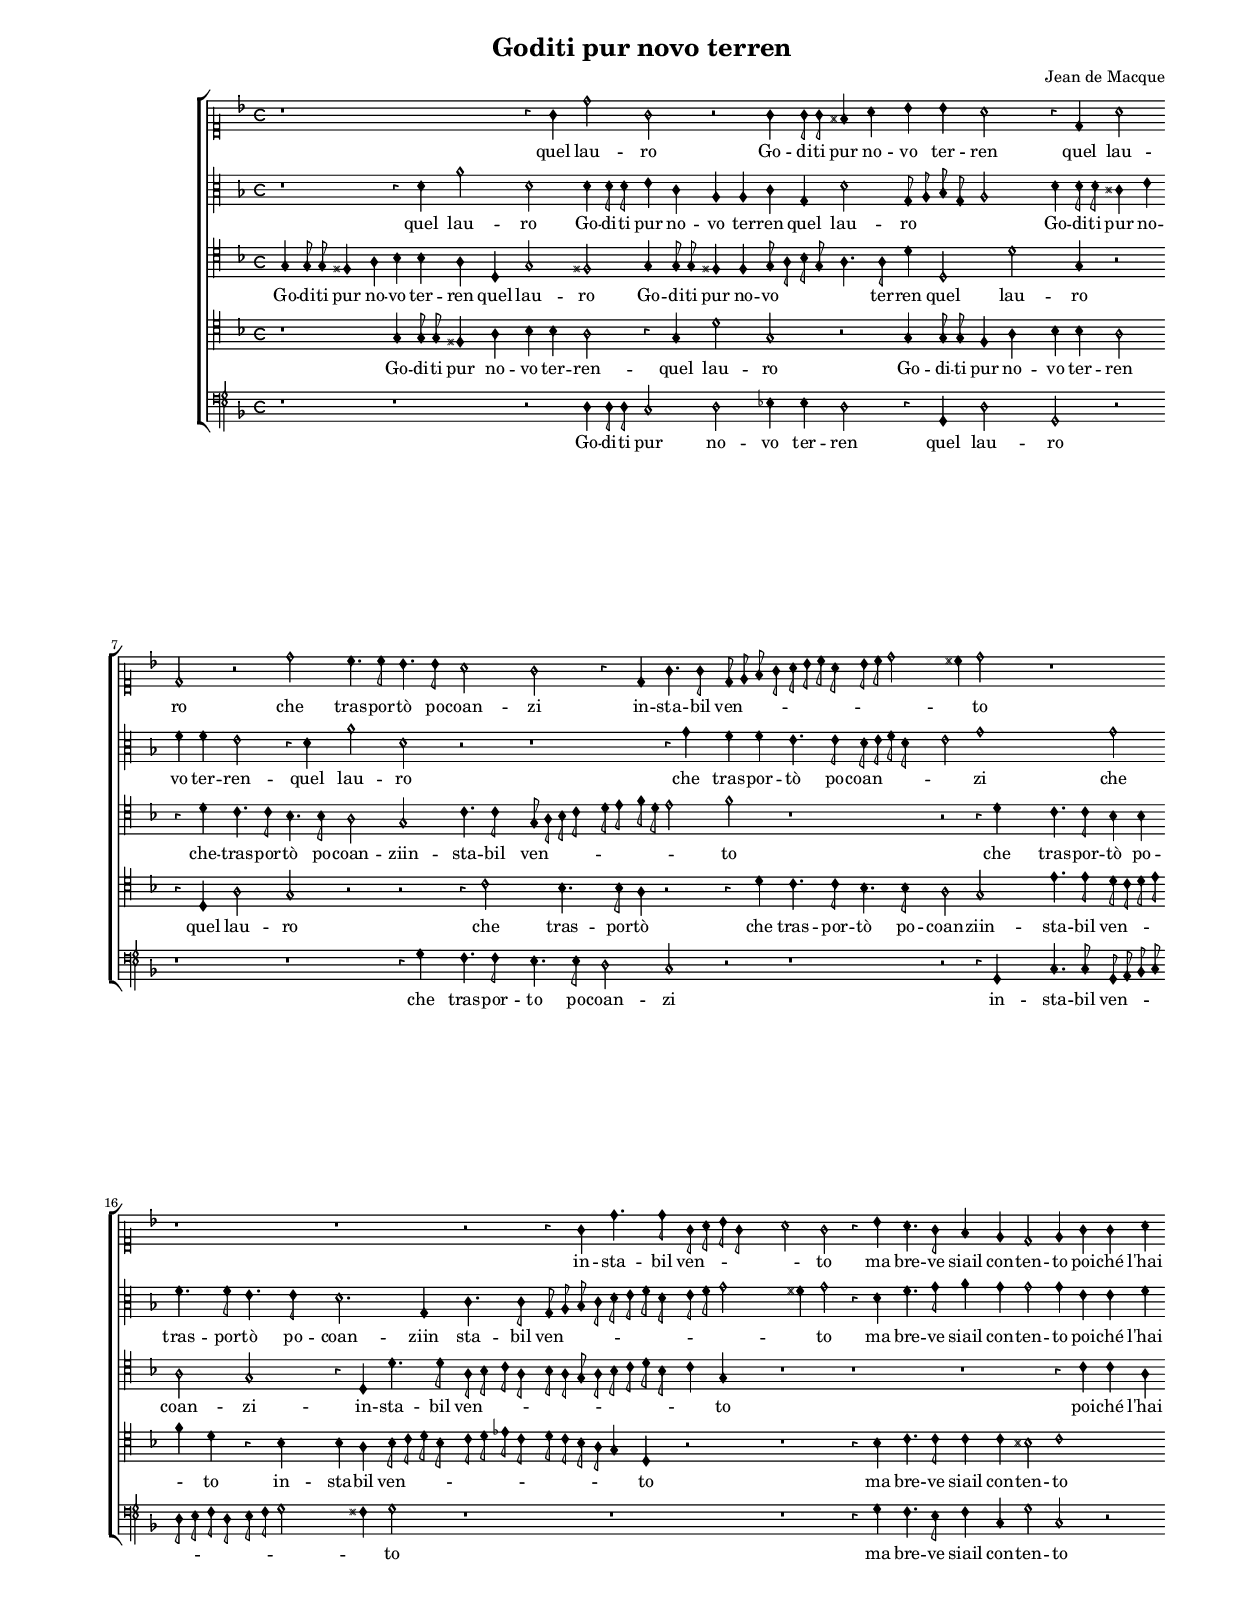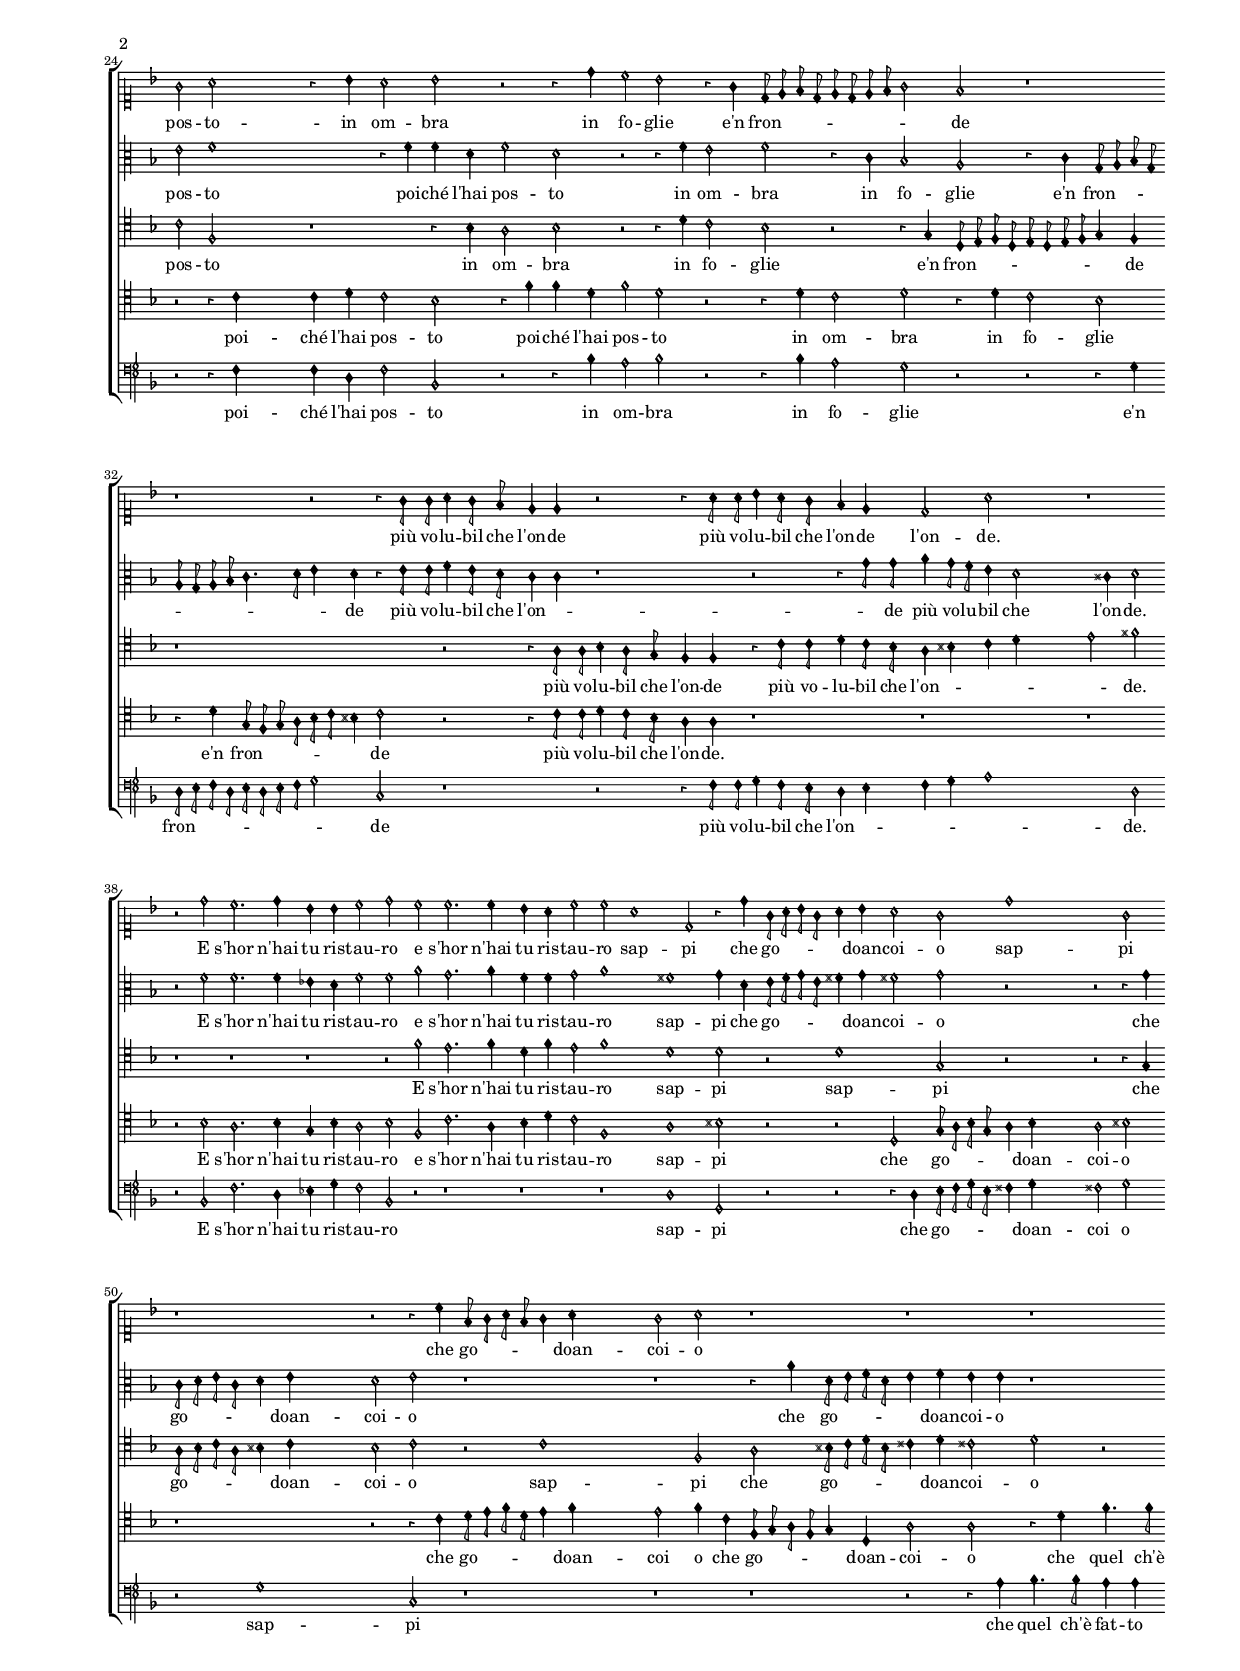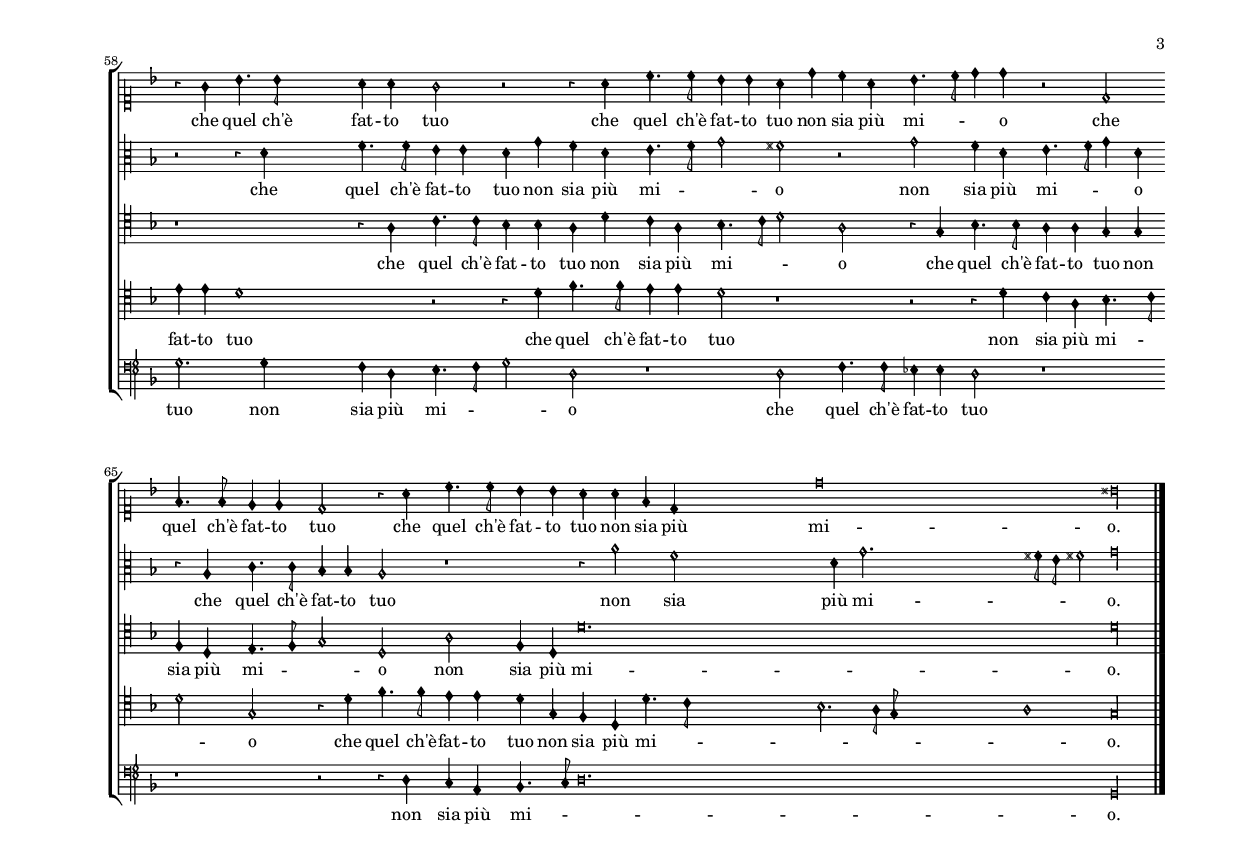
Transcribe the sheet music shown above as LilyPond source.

\version "2.12.0"







#(set-default-paper-size "a4")



\paper {


 top-system-spacing #'basic-distance = #10
  system-system-spacing #'basic-distance = #25
  last-bottom-spacing #'basic-distance = #10


  line-width    = 177.185\mm

  left-margin   = 20.0688\mm

  top-margin    = 12.7464\mm

  bottom-margin = 12.7464\mm

  %%indent = 0 \mm
 
  %%set to ##t if your score is less than one page:
 
  ragged-last-bottom = ##t
 
  ragged-bottom = ##f
 
  %% system-separator-markup = \slashSeparator 
  
}




\header {

    title = "Goditi pur novo terren"

    composer = "Jean de Macque"
    
}






AvoiceAA = \relative c'{

 \set Score.defaultBarType = "empty"
   \override Staff.TimeSignature #'style = #'neomensural
\override Staff.Accidental #'glyph-name-alist = #alteration-mensural-glyph-name-alist
\override Stem #'flag-style = #'mensural
\override Stem #'thickness = #1.0
   \override Voice.NoteHead #'style = #'petrucci
\override Voice.Rest #'style = #'neomensural
\override Score.SpacingSpanner #'spacing-increment = #1.0 % tight spacing     
%% esto se usa para omitir el corchete   override Score.SystemStartBracket #'transparent = ##t
       \clef "petrucci-c1"
   
    \key f \major 
   
 
    \key f \major 
    
 
    \time 4/4
 \autoBeamOff

 
    r1 *2  | % 

    r4 g' d'2      | % 3

    g, r      | % 4
 
   g4 g8 g fis4 a            | % 5
 
\set Score.currentBarNumber = #6
\cadenzaOn
   bes bes a2 s4 
\cadenzaOff
         | % 6
 
   r4 d, a'2      | % 7
 
   d, r      | % 8

    d' c4. c8      | % 9

\cadenzaOn
    bes4. bes8 a2  s4  
 \cadenzaOff
           | % 10
 
\set Score.currentBarNumber = #11
   g2 r4 d      | % 11
 
   g4. g8 d e f g      | % 12
 
\cadenzaOn
   a bes c a bes c d2  
 \cadenzaOff
       | % 13

\cadenzaOn
    s4 cis d2  s2 
   \cadenzaOff
      | % 14
 
   r1        | % 

\set Score.currentBarNumber = #16
\cadenzaOn
  r1 s4 
  \cadenzaOff
     | % 16
  r1 | % 17
    r2 r4 g,      | % 18
 
\cadenzaOn
   d'4. d8 g, a bes g s4 
   \cadenzaOff
         | % 19
 
\set Score.currentBarNumber = #20
   a2 g     | % 20
 
   r4 bes a4. g8      | % 21
 
   f4 e d2      | % 22

    e4 g g a      | % 23
 
\cadenzaOn
   g2 a s2 
     \cadenzaOff
       | % 24
 
   r4 bes a2            | % 25
 
 \set Score.currentBarNumber = #26
  bes r      | % 26
 
   r4 d c2      | % 27
  
  bes r4 g      | % 28
 
   d8 e f d e d e f      | % 29
  
  g2 f            | % 30
 
\set Score.currentBarNumber = #31
   r1  | % 
  
   r1 | % 32
  r2 r4 g8 g      | % 33
 
   a4 g8 f e4 e      | % 34
 
   r2 r4 a8 a            | % 35
 
\set Score.currentBarNumber = #36
   bes4 a8 g f4 e      | % 36
 
\cadenzaOn
   d2 a' s2 
      \cadenzaOff
       | % 37

    r1  | % 

   r2 d      | % 39
 
   c2. d4            | % 40
  
\set Score.currentBarNumber = #41
  bes bes c2      | % 41
 
   d c      | % 42
 
   c2. c4      | % 43
 
   bes a c2      | % 44
 
\cadenzaOn
   c a1   
    \cadenzaOff
         | % 45
  
  s2 d,            | % 46
 
\set Score.currentBarNumber = #47
   r4 d' g,8 a bes g      | % 47
  
  a4 bes a2      | % 48

\cadenzaOn
    g d'1 
  \cadenzaOff
      | % 49
  
  s2 g,          | % 50
 
\cadenzaOn
   r1 s2 
  \cadenzaOff
          | % 
 
\set Score.currentBarNumber = #52
   r2 r4 c      | % 52
 
\cadenzaOn
   f,8 g a f g4 a  s2 
   \cadenzaOff
      | % 53
 
   g2 a      | % 54

    r1       | %
     r1        | % 56
\set Score.currentBarNumber = #57
   r1 | % 57
\cadenzaOn
   r4 g bes4. bes8   s2 
   \cadenzaOff
      | % 58

    a4 a g2      | % 59
  
  r r4 a      | % 60
  
  c4. c8 bes4 bes            | % 61
 
\set Score.currentBarNumber = #62
   a d c a      | % 62
 
   bes4. c8 d4 d      | % 63
 
   r2 d,      | % 64
 
   f4. f8 e4 e      | % 65
  
  d2 r4 a'            | % 66

\set Score.currentBarNumber = #67
    c4. c8 bes4 bes      | % 67
 
 \cadenzaOn
   a a f d  s1 s1 
  \cadenzaOff
      | % 68
  
  \cadenzaOn
  d'\breve    
 \cadenzaOff
      | % 69
  
  s1     | % 70

    bis\longa  \bar "|." 

\override Staff.BarLine #'transparent = ##f
}% end of last bar in partorvoice






 

AvoiceBA = \relative c{

   \override Staff.TimeSignature #'style = #'neomensural
\override Staff.Accidental #'glyph-name-alist = #alteration-mensural-glyph-name-alist
\override Stem #'flag-style = #'mensural
\override Stem #'thickness = #1.0
   \override Voice.NoteHead #'style = #'petrucci
\override Voice.Rest #'style = #'neomensural  
\override Score.SpacingSpanner #'spacing-increment = #1.0 % tight spacing     
  \clef "petrucci-c3"
    \key f \major 
   
 
    \key f \major 
   
 
    \time 4/4
\autoBeamOff

 
    r1  | % 
 
   r4 d' a'2      | % 2
  
  d, d4 d8 d      | % 3
 
   e4 c a a      | % 4
 
   c g d'2      | % 5
 
\cadenzaOn
   g,8 a bes g a2 s4 
\cadenzaOff
        | % 6
 
   d4 d8 d cis4 e      | % 7
 
   f f e2      | % 8
 
   r4 d a'2      | % 9
 
\cadenzaOn
   d, r  s4 
  \cadenzaOff
     | % 10
 
   r1  | % 
 
   r4 g f f      | % 12

\cadenzaOn
    e4. e8 d e f d s4 
   \cadenzaOff
       | % 13
 
\cadenzaOn
   e2 g1 
    \cadenzaOff
     | % 14
 
   s2 g      | % 15
 
\cadenzaOn
   f4. f8 e4. e8  s4 
     \cadenzaOff
      | % 16
 
   d2. g,4      | % 17
 
   c4. c8 g a bes c      | % 18
 
\cadenzaOn
   d e f d e f g2 
      \cadenzaOff
        | % 19
 
   s4 fis g2      | % 20
 
   r4 d f4. g8      | % 21

    a4 g g2      | % 22
  
  g4 e e f      | % 23

\cadenzaOn
    e2 f1 
     \cadenzaOff
        | % 24

    s2 r4 f      | % 25
 
   f d f2      | % 26
 
   d r      | % 27
 
   r4 f e2      | % 28

    f r4 c      | % 29
  
  bes2 a      | % 30
  
  r4 c g8 a bes g      | % 31

    a g a bes c4. d8      | % 32
 
   e4 d r e8 e      | % 33
  
  f4 e8 d c4 c      | % 34
 
   r1  | %
 
    r2 r4 g'8 g      | % 36
 
\cadenzaOn
   a4 g8 f e4 d2 s4 
    \cadenzaOff
         | % 37
 
   s4 cis d2      | % 38
 
   r f      | % 39
 
   f2. f4      | % 40
 
   ees d f2      | % 41
 
   f a      | % 42
 
   g2. a4      | % 43
 
   f f g2      | % 44
 
 \cadenzaOn
  a1    s2 
  \cadenzaOff
      | % 45
 
   fis1      | % 46
  
  g4 d e8 f g e      | % 47

    fis4 g fis!2      | % 48

 \cadenzaOn
    g r   s2 
 \cadenzaOff
      | % 49
  
  r r4 g      | % 50
 
 \cadenzaOn
  c,8 d e c d4 e  s2 
   \cadenzaOff
      | % 51
 
   d2 e      | % 52
 
 \cadenzaOn
   r1 s2 
  \cadenzaOff
     | % 

   r1 | %54
   r4 a d,8 e f d      | % 55

    e4 f e e      | % 56
 
   r1  | % 

 \cadenzaOn
    r2 r4 d   s2 
  \cadenzaOff
     | % 58
 
   f4. f8 e4 e      | % 59
 
   d g f d      | % 60
 
   e4. f8 g2      | % 61
 
   fis r      | % 62

    g f4 d      | % 63
 
   e4. f8 g4 d      | % 64
 
   r a c4. c8      | % 65
 
   bes4 bes a2      | % 66
 
   r1  | % 

\cadenzaOn
    r4 a'2 f2  s2.  s1   
   \cadenzaOff
      | % 68
 
 \cadenzaOn
   s4 d g2. s2.  
    \cadenzaOff
    | % 69
 
   s4 fis8 e fis!2      | % 70
 
   g\longa \bar "|." 

\override Staff.BarLine #'transparent = ##f
}% end of last bar in partorvoice

 






AvoiceCA = \relative c{

   \override Staff.TimeSignature #'style = #'neomensural
\override Staff.Accidental #'glyph-name-alist = #alteration-mensural-glyph-name-alist
\override Stem #'flag-style = #'mensural
\override Stem #'thickness = #1.0
   \override Voice.NoteHead #'style = #'petrucci
\override Voice.Rest #'style = #'neomensural
\override Score.SpacingSpanner #'spacing-increment = #1.0 % tight spacing     
    \clef "petrucci-c4"
   
    \key f \major 
   
 
    \key f \major 
   
 
    \time 4/4
\autoBeamOff

 
    g'4 g8 g fis4 a      | % 1
 
   bes bes a d,      | % 2
 
   g2 fis      | % 3
 
   g4 g8 g fis4     fis      | % 4
 
   g8 a bes g a4. a8      | % 5
 
\cadenzaOn
   d4 d,2 d'2  
\cadenzaOff
        | % 6
 
   s4 g, r2      | % 7
 
   r4 d' c4. c8      | % 8
 
   bes4. bes8 a2      | % 9
 
\cadenzaOn
   g c4. c8 s4 
 \cadenzaOff
        | % 10
 
   g8 a bes c d e f d      | % 11
 
   e2 f      | % 12
 
\cadenzaOn
   r1 s4 
 \cadenzaOff
      | % 

\cadenzaOn
    r2 r4 d  s2 
  \cadenzaOff
        | % 14
 
   c4. c8 bes4 bes      | % 15
 
\cadenzaOn
   a2 g  s4 
  \cadenzaOff
       | % 16
 
   r4 d d'4. d8      | % 17

    a bes c a bes a g a      | % 18

\cadenzaOn
    bes c d bes c4 g   s4 
  \cadenzaOff
      | % 19
 
   r1  | % 
    r1 | % 21
   r1 | % 22
    r4 c c a      | % 23
 
\cadenzaOn
   c2 f,  s2 
  \cadenzaOff
      | % 24
 
   r1  | % 
 
   r4 bes a2      | % 26
 
   bes r      | % 27
  
  r4 d c2      | % 28
  
  bes r      | % 29
 
   r4 g d8 e f d      | % 30
 
   e d e f g4 f      | % 31
 
   r1 *2  | % 

    r2 r4 a8 a      | % 34
 
   bes4 a8 g f4 f      | % 35
 
   r c'8 c d4 c8 bes      | % 36
 
\cadenzaOn
   a4 bis c d  s2 
  \cadenzaOff
       | % 37
 
   e2 fis      | % 38
 
   r1  | % 
 
   r1 | % 40
   r1 | % 41
   r2 f      | % 42
 
   e2. f4      | % 43
 
   d f e2      | % 44

 \cadenzaOn
   f1  s2  
\cadenzaOff
       | % 45
  
  d1      | % 46
 
   d2 r      | % 47
 
   d1      | % 48
 
\cadenzaOn
   g,2 r   s2 
 \cadenzaOff
     | % 49
 
   r r4 g      | % 50
 
\cadenzaOn
   a8 bes c a bis4 c   s2 
   \cadenzaOff
      | % 51

    bis2 c      | % 52

\cadenzaOn
    r c1  
  \cadenzaOff
      | % 53
 
   s2 f,      | % 54
 
   a bis8 c d bis      | % 55
 
   cis4 d cis!2      | % 56
 
   d r      | % 57
 
\cadenzaOn
   r1 s2 
\cadenzaOff
     | % 
 
   r4 a c4. c8      | % 59
 
   bes4 bes a d      | % 60
 
   c a bes4. c8      | % 61
 
   d2 a      | % 62
 
   r4 g bes4. bes8      | % 63
 
   a4 a g g      | % 64
 
   f d e4. f8      | % 65
 
   g2 d      | % 66
  
  a' f4 d      | % 67
 
 \cadenzaOn
   d'\breve.  
    \cadenzaOff
     | % 68
 
 \cadenzaOn
   s1  s1 
   \cadenzaOff
    | % 69
  
  s1      | % 70
 
   d\longa  \bar "|." 


\override Staff.BarLine #'transparent = ##f
}% end of last bar in partorvoice

 





AvoiceDA = \relative c{

   \override Staff.TimeSignature #'style = #'neomensural
\override Staff.Accidental #'glyph-name-alist = #alteration-mensural-glyph-name-alist
\override Stem #'flag-style = #'mensural
\override Stem #'thickness = #1.0
   \override Voice.NoteHead #'style = #'petrucci
\override Voice.Rest #'style = #'neomensural
\override Score.SpacingSpanner #'spacing-increment = #1.0 % tight spacing     
    \clef "petrucci-c4"
  
    \key f \major 
   
 
    \key f \major 
   
 
    \time 4/4
\autoBeamOff

 
    r1  | % 
 
   g'4 g8 g fis4 a      | % 2
 
   bes bes a2      | % 3

    r4 g d'2      | % 4
 
   g, r      | % 5

\cadenzaOn
    g4 g8 g f4 a  s4 
\cadenzaOff
        | % 6

    bes bes a2      | % 7

    r4 d, a'2      | % 8

    g r      | % 9
 
\cadenzaOn
   r r4 c2  
  \cadenzaOff
      | % 10
 
   s4 bes4. bes8 a4      | % 11

    r2 r4 d      | % 12
 
\cadenzaOn
   c4. c8 bes4. bes8  s4 
   \cadenzaOff
      | % 13
 
\cadenzaOn
   a2 g  s2 
    \cadenzaOff
      | % 14
  
  e'4. e8 d c d e      | % 15

\cadenzaOn
    f4 d r bes  s4 
   \cadenzaOff
      | % 16
 
   bes a bes8 c d bes      | % 17
 
   c d ees c d c bes a      | % 18
 
\cadenzaOn
   g4 d r2  s4 
  \cadenzaOff
      | % 19
 
   r1  | % 
 
   r4 bes' c4. c8      | % 21

   c4 c bis2      | % 22
 
   c1      | % 23
 
\cadenzaOn
   r2 r4 c s2  
 \cadenzaOff
       | % 24
 
   c4 d c2      | % 25
  
  bes r4 f'      | % 26
 
   f d f2      | % 27
 
   d r      | % 28
 
   r4 d c2      | % 29

    d r4 d      | % 30
 
   c2 bes      | % 31
 
   r4 d g,8 f g a      | % 32
 
   bes c bis4 c2      | % 33
 
   r r4 c8 c      | % 34

    d4 c8 bes a4 a      | % 35

    r1  | %
\cadenzaOn
    r1 s2 
 \cadenzaOff
     | % 37
    r1 | 
%38
    r2 bes      | % 39
 
   a2. bes4      | % 40
 
   g bes a2      | % 41
 
   bes f      | % 42
 
   c'2. a4      | % 43
 
   bes d c2      | % 44
 
\cadenzaOn
   f,1  s2 
  \cadenzaOff
    | % 45

    a1      | % 46
 
   bis2 r      | % 47
 
   r d,      | % 48
 
\cadenzaOn
   g8 a bes g a4 bes  s2 
   \cadenzaOff
     | % 49
 
   a2 bis      | % 50
 
\cadenzaOn
   r1 s2 
 \cadenzaOff
    | % 
 
   r2 r4 c      | % 52
 
\cadenzaOn
   d8 e f d e4 f  s2 
  \cadenzaOff
     | % 53
 
   e2 f4 c      | % 54
 
   f,8 g a f g4 d      | % 55
 
   a'2 a      | % 56
 
   r4 d f4. f8      | % 57
 
\cadenzaOn
   e4 e d1  
    \cadenzaOff
     | % 58
 
   s2 r      | % 59
 
   r4 d f4. f8      | % 60
 
   e4 e d2      | % 61
 
   r1  | % 

    r2 r4 d      | % 63

    c a bes4. c8      | % 64
  
  d2 g,      | % 65
 
   r4 d' f4. f8      | % 66
 
   e4 e d g,      | % 67
 
 
\cadenzaOn
   f d d'4. c8 s1 s1   
  \cadenzaOff
      | % 68
 
 \cadenzaOn
   bes2. a8 g s1  
    \cadenzaOff
   | % 69
  
  a1      | % 70
 
   g\longa  \bar "|." 
\override Staff.BarLine #'transparent = ##f
}% end of last bar in partorvoice

 





AvoiceEA = \relative c{
 
  \override Staff.TimeSignature #'style = #'neomensural
\override Staff.Accidental #'glyph-name-alist = #alteration-mensural-glyph-name-alist
\override Stem #'flag-style = #'mensural
\override Stem #'thickness = #1.0
   \override Voice.NoteHead #'style = #'petrucci
\override Voice.Rest #'style = #'neomensural
\override Score.SpacingSpanner #'spacing-increment = #1.0 % tight spacing 
      \clef "petrucci-f4"  
    \key f \major 
   
 
    \key f \major 
    
 
    \time 4/4
 \autoBeamOff

 
    r1  | %
     r1 | % 2
 
    r2 d4 d8 d      | % 3
 
   c2 d      | % 4
 
   ees4  ees d2      | % 5
 
\cadenzaOn
   r4 g, d'2  s4 
\cadenzaOff
        | % 6
  
  g,2 r      | % 7
 
   r1  | % 

    r1 | % 9
\cadenzaOn
    r4 g' f4. f8 s4 
   \cadenzaOff
       | % 10
 
   e4. e8 d2      | % 11
 
   c r      | % 12
 
\cadenzaOn
   r1 s4 
 \cadenzaOff
     | % 

\cadenzaOn
    r2 r4 g   s2 
 \cadenzaOff
       | % 14

    c4. c8 g a bes c      | % 15
 
\cadenzaOn
   d e f d e f g2 
  \cadenzaOff
        | % 16
 
   s4 fis g2      | % 17
 
   r1  | % 
\cadenzaOn
   r1 s4 
 \cadenzaOff
     | % 19
   r1 | % 20

    r4 g f4. e8      | % 21
 
   f4 c g'2      | % 22

    c, r      | % 23
 
\cadenzaOn
   r r4 f  s2 
  \cadenzaOff
      | % 24
 
   f4 d f2      | % 25
 
   bes, r      | % 26
 
   r4 bes' a2      | % 27
 
   bes r      | % 28
 
   r4 bes a2      | % 29
 
   g r      | % 30
 
   r r4 g      | % 31
 
   d8 e f d e d e f      | % 32
 
   g2 c,      | % 33
 
   r1  | % 

    r2 r4 f8 f      | % 35
 
   g4 f8 e d4 e      | % 36

 \cadenzaOn
   f g a1  
   \cadenzaOff
      | % 37
 
   s2 d,      | % 38
 
   r bes      | % 39
 
   f'2. d4      | % 40
 
   ees g f2      | % 41
 
   bes, r      | % 42
 
   r1  | % 
   r1 | % 44
\cadenzaOn
   r1 s2 
 \cadenzaOff
    | % 45
 
   d1      | % 46
 
   g,2 r      | % 47
 
   r r4 d'      | % 48

\cadenzaOn
    e8 f g e fis4 g  s2 
  \cadenzaOff
      | % 49
 
   fis!2 g      | % 50
 
\cadenzaOn
   r g1 
    \cadenzaOff
      | % 51

    s2 c,      | % 52
 
\cadenzaOn
   r1 s2 
 \cadenzaOff
      | % 
   r1 | % 54
   r1 | % 55
 
   r2 r4 a'      | % 56
 
   bes4. bes8 a4 a      | % 57
 
\cadenzaOn
   g2. g4  s2  
  \cadenzaOff
    | % 58
 
   f4 d e4. f8      | % 59
 
   g2 d      | % 60

    r1  | % 

    d2 f4. f8      | % 62
 
   ees4  ees d2      | % 63

    r1  | % 
    r1 | % 65

    r2 r4 d      | % 66
 
   c a bes4. c8      | % 67
 
 \cadenzaOn
   d\breve.   
 \cadenzaOff
     | % 68
 
 \cadenzaOn
   s1  s1
  \cadenzaOff
      | % 69
 
   s1     | % 70
 
   g,\longa  \bar "|." 
\override Staff.BarLine #'transparent = ##f
}% end of last bar in partorvoice






      ApartAverseA = \lyricmode { 

\set stanza =  \skip4 quel lau -- ro  
 Go -- di -- ti  pur no -- vo  ter -- ren  quel lau -- ro  che tras -- por -- tò  po -- coan -- zi  in -- sta -- bil  ven -- \skip4 \skip4 \skip4 \skip4 \skip4 \skip4 \skip4 \skip4 \skip4 \skip4 \skip4 to  
 in -- sta -- bil  ven -- \skip4 \skip4 \skip4 \skip4 to  
 ma bre -- ve  siail con -- ten -- to  poi -- ché  l'hai pos -- to -- in  om -- bra  in fo -- glie  e'n fron -- \skip4 \skip4 \skip4 \skip4 \skip4 \skip4 \skip4 \skip4 de  più vo -- lu -- bil  che l'on -- de  
 più vo -- lu -- bil  che l'on -- de   l'on -- de. 
 E s'hor n'hai tu ris -- tau -- ro    e s'hor n'hai tu ris -- tau -- ro  
 sap -- pi  che go -- \skip4 \skip4 \skip4 \skip4 doan -- coi -- o  
 sap -- pi  che go -- \skip4 \skip4 \skip4 \skip4 doan -- coi -- o  che quel ch'è fat -- to  tuo  che quel ch'è fat -- to  tuo non sia più mi -- \skip4 \skip4 o  
 che quel ch'è fat -- to  tuo  che quel ch'è fat -- to  tuo non sia più mi -- o. 
  
}
      


ApartBverseA = \lyricmode { 
\set stanza =  \skip4 quel lau -- ro  
 Go -- di -- ti  pur no -- vo  ter -- ren  quel lau -- ro  
 \skip4 \skip4 \skip4 \skip4 Go -- di -- ti  pur no -- vo  ter -- ren -- quel  lau -- ro  che tras -- por -- tò  po -- coan -- \skip4 \skip4 \skip4 \skip4 zi  
 che tras -- por -- tò  po -- coan -- ziin  sta -- bil  ven -- \skip4 \skip4 \skip4 \skip4 \skip4 \skip4 \skip4 \skip4 \skip4 \skip4 \skip4 to  
 ma bre -- ve  siail con -- ten -- to  poi -- ché  l'hai pos -- to  
 poi -- ché  l'hai pos -- to  in om -- bra  in fo -- glie  e'n fron -- \skip4 \skip4 \skip4 \skip4 \skip4 \skip4 \skip4 \skip4 \skip4 \skip4 de  più vo -- lu -- bil  che l'on -- \skip4 \skip4 de  
 più vo -- lu -- bil  che l'on -- de.  E s'hor n'hai tu ris -- tau -- ro  
 
 e s'hor n'hai tu ris -- tau -- ro   sap -- pi  che go -- \skip4 \skip4 \skip4 \skip4 doan -- coi -- o  
 che go -- \skip4 \skip4 \skip4 \skip4 doan -- coi -- o   che go -- \skip4 \skip4 \skip4 \skip4 doan -- coi -- o  che quel ch'è fat -- to  tuo non sia più mi -- \skip4 \skip4 o  
 non sia più mi -- \skip4 \skip4 o   che quel ch'è fat -- to  tuo non sia più mi -- \skip4 \skip4 \skip4 o. 
  
}
      


ApartCverseA = \lyricmode { 
\set stanza = \skip4 Go -- di -- ti  pur no -- vo  ter -- ren  quel lau -- ro  
 Go -- di -- ti  pur no -- vo  \skip4 \skip4 \skip4 \skip4 ter -- ren  quel lau -- ro  che -- tras -- por -- tò  po -- coan -- ziin -- sta -- bil  ven -- \skip4 \skip4 \skip4 \skip4 \skip4 \skip4 \skip4 \skip4 to  
 che tras -- por -- tò  po -- coan -- zi -- in -- sta -- bil  ven -- \skip4 \skip4 \skip4 \skip4 \skip4 \skip4 \skip4 \skip4 \skip4 \skip4 \skip4 \skip4 to  
 poi -- ché  l'hai pos -- to  in om -- bra  in fo -- glie  e'n fron -- \skip4 \skip4 \skip4 \skip4 \skip4 \skip4 \skip4 \skip4 de  più vo -- lu -- bil  che l'on -- de  
 più vo -- lu -- bil  che l'on -- \skip4 \skip4 \skip4 \skip4 de. 
 E s'hor n'hai tu ris -- tau -- ro   sap -- pi   sap -- pi  che go -- \skip4 \skip4 \skip4 \skip4 doan -- coi -- o  
 sap -- pi  che go -- \skip4 \skip4 \skip4 \skip4 doan -- coi -- o  che quel ch'è fat -- to  tuo non sia più mi -- \skip4 \skip4 o  
 che quel ch'è fat -- to  tuo non sia più mi -- \skip4 \skip4 o   non sia più mi -- o.  
}
      


ApartDverseA = \lyricmode { 
\set stanza = \skip4 Go -- di -- ti  pur no -- vo  ter -- ren -- quel  lau -- ro  
 Go -- di -- ti  pur no -- vo  ter -- ren  quel lau -- ro  che tras -- por -- tò  
 che tras -- por -- tò  po -- coan -- ziin -- sta -- bil  ven -- \skip4 \skip4 \skip4 \skip4 to   in -- sta -- bil  ven -- \skip4 \skip4 \skip4 \skip4 \skip4 \skip4 \skip4 \skip4 \skip4 \skip4 \skip4 \skip4 to  
 ma bre -- ve  siail con -- ten -- to  poi -- ché  l'hai pos -- to  
 poi -- ché  l'hai pos -- to  in om -- bra  in fo -- glie  e'n fron -- \skip4 \skip4 \skip4 \skip4 \skip4 \skip4 de  più vo -- lu -- bil  che l'on -- de. 
 E s'hor n'hai tu ris -- tau -- ro   e s'hor n'hai tu ris -- tau -- ro   sap -- pi  che go -- \skip4 \skip4 \skip4 \skip4 doan -- coi -- o  
 che go -- \skip4 \skip4 \skip4 \skip4  doan -- coi  o  che go -- \skip4 \skip4 \skip4 \skip4 doan -- coi -- o  che quel ch'è fat -- to  tuo  che quel ch'è fat -- to  tuo non sia più mi -- \skip4 \skip4 o  
 che quel ch'è -- fat -- to  tuo non sia più mi -- \skip4 \skip4 \skip4 \skip4 \skip4 o.  
}
      


ApartEverseA = \lyricmode { 
\set stanza = \skip4 Go -- di -- ti  pur no -- vo  ter -- ren  quel lau -- ro  che tras -- por -- to  po -- coan -- zi  in -- sta -- bil  ven -- \skip4 \skip4 \skip4 \skip4 \skip4 \skip4 \skip4 \skip4 \skip4 \skip4 \skip4 to  
 ma bre -- ve  siail con -- ten -- to  poi -- ché  l'hai pos -- to in  om -- bra  in fo -- glie  e'n fron -- \skip4 \skip4 \skip4 \skip4 \skip4 \skip4 \skip4 \skip4 de  più vo -- lu -- bil  che l'on -- \skip4 \skip4 \skip4 \skip4 de. 
 E s'hor n'hai tu ris -- tau -- ro  
 sap -- pi  che go -- \skip4 \skip4 \skip4 \skip4 doan -- coi  o  sap -- pi  che quel ch'è fat -- to  tuo non sia più mi -- \skip4 \skip4 o  
 che quel ch'è fat -- to  tuo non sia più mi -- \skip4 \skip4 o.  
}




\score {
 
    <<
 
        \context StaffGroup = B<<
 
            \context Staff = ApartA <<
 
                \context Voice = AvoiceAA \AvoiceAA

            >>


             \context Lyrics = ApartAverseA\lyricsto AvoiceAA  \ApartAverseA


            \context Staff = ApartB <<
 
                \context Voice = AvoiceBA \AvoiceBA

            >>


             \context Lyrics = ApartBverseA\lyricsto AvoiceBA  \ApartBverseA


            \context Staff = ApartC <<
 
                \context Voice = AvoiceCA \AvoiceCA

            >>


             \context Lyrics = ApartCverseA\lyricsto AvoiceCA  \ApartCverseA


            \context Staff = ApartD <<
 
                \context Voice = AvoiceDA \AvoiceDA

            >>


             \context Lyrics = ApartDverseA\lyricsto AvoiceDA  \ApartDverseA


            \context Staff = ApartE << 

                \context Voice = AvoiceEA \AvoiceEA
 
           >>


             \context Lyrics = ApartEverseA\lyricsto AvoiceEA  \ApartEverseA
        >> %end of StaffGroupB





      \set Score.skipBars = ##t

  #(set-accidental-style 'modern-cautionary)
            \set Score.markFormatter = #format-mark-box-letters %%boxed rehearsal-marks

       \override Score.TimeSignature #'style = #'() %%makes timesigs always numerical

      %% remove previous line to get cut-time/alla breve or common time
 
      \set Score.pedalSustainStyle = #'mixed
 
       %% make spanners comprise the note it end on, so that there is no doubt that this note is included.

       \override Score.TrillSpanner #'(bound-details right padding) = #-2

      \override Score.TextSpanner #'(bound-details right padding) = #-1

      %% Lilypond's normal textspanners are too weak:
  
      \override Score.TextSpanner #'dash-period = #1

      \override Score.TextSpanner #'dash-fraction = #0.5

      %% lilypond chordname font, like mscore jazzfont, is both far too big and extremely ugly (olagunde@start.no):

      \override Score.ChordName #'font-family = #'roman
 
      \override Score.ChordName #'font-size =#0
 
      %% In my experience the normal thing in printed scores is maj7 and not the triangle. (olagunde):

      \set Score.majorSevenSymbol = \markup {maj7}

  >>



  %% Boosey and Hawkes, and Peters, have barlines spanning all staff-groups in a score,

  %% Eulenburg and Philharmonia, like Lilypond, have no barlines between staffgroups.

  %% If you want the Eulenburg/Lilypond style, comment out the following line:


  \layout {\context {\Score \override BarLine #'transparent = ##t}}

}%% end of score-block

 

#(set-global-staff-size 14)
